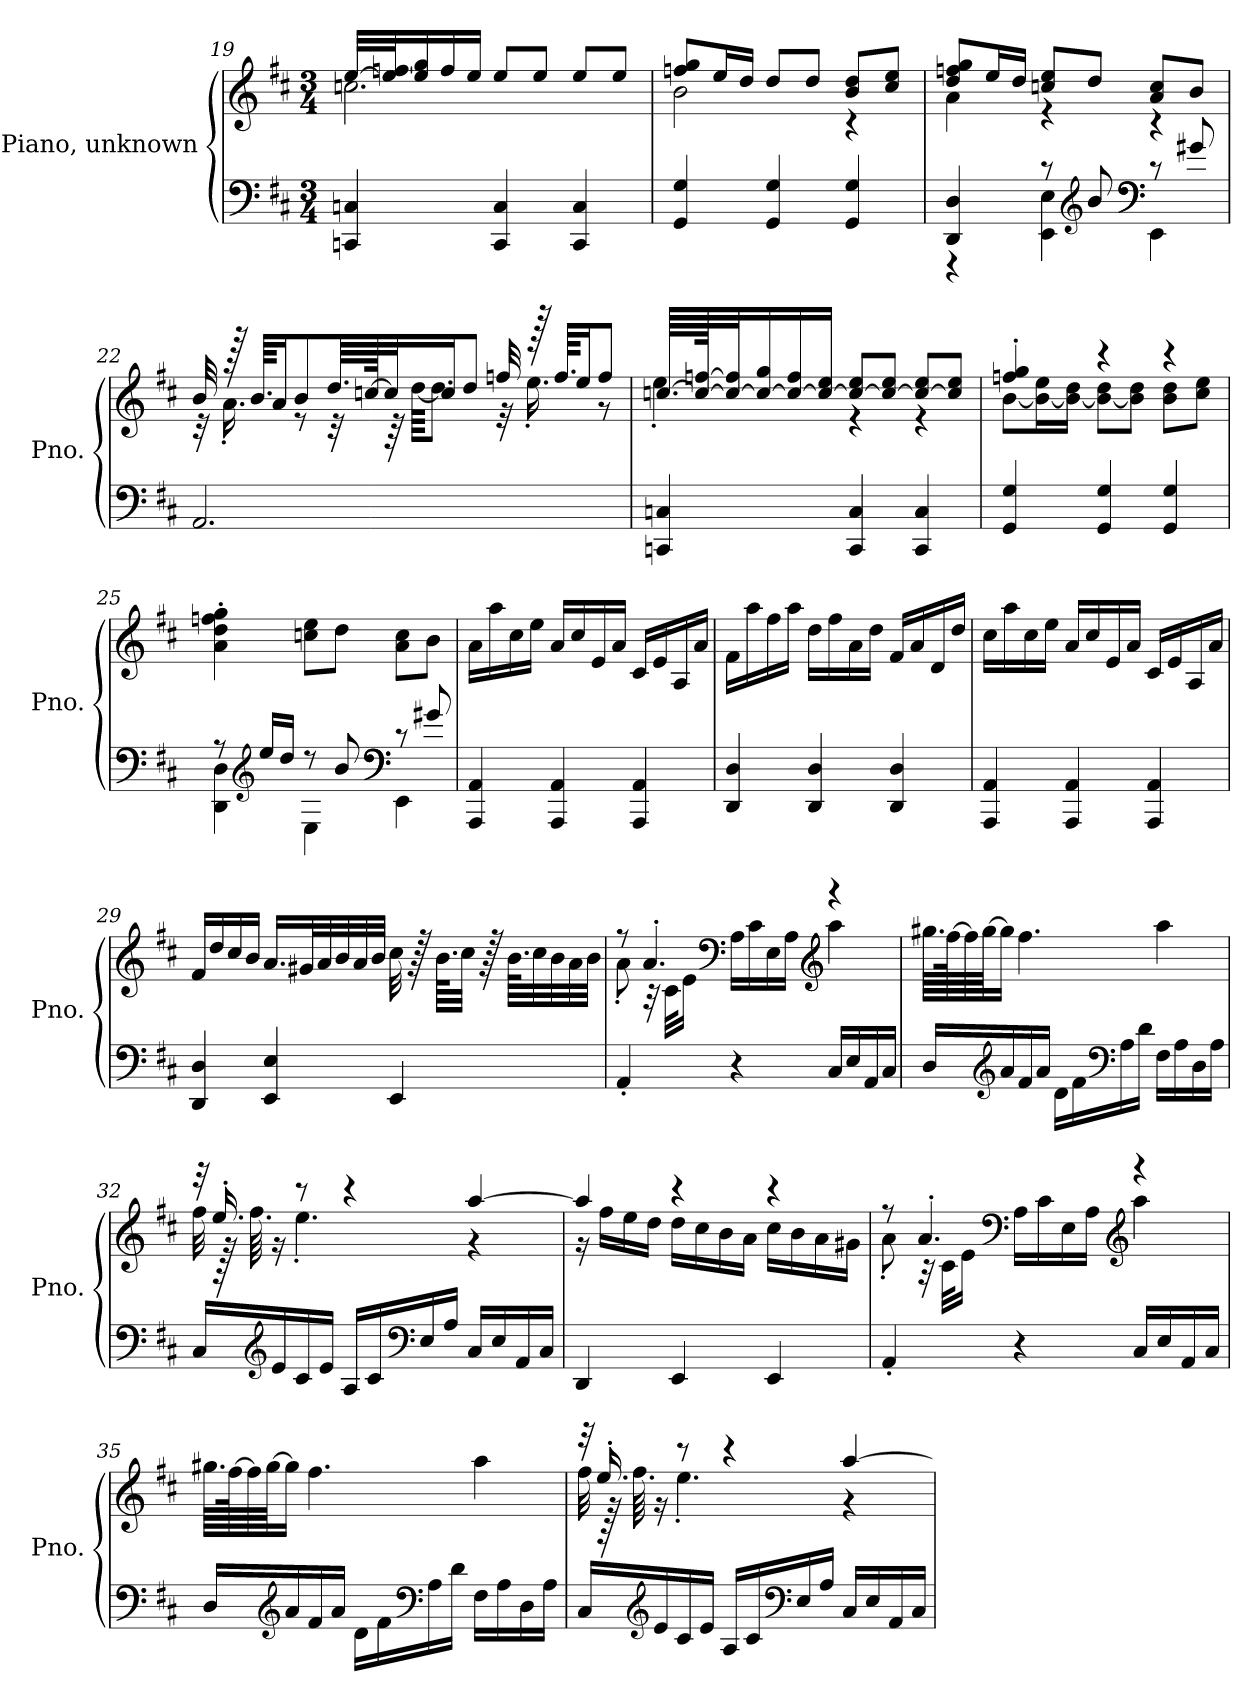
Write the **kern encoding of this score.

**kern	**kern
*part1	*part1
*staff2	*staff1
*I"Piano, unknown	*
*I'Pno.	*
!!LO:LB:g=z
*clefF4	*clefG2
*k[f#c#]	*k[f#c#]
*M3/4	*M3/4
=19	=19
*	*^
4CCn/ 4Cn/	[32ee/LLL	2.ccn\
.	32ee/_ 32ffn/J	.
.	16ee/] 16gg/	.
.	16ff/	.
.	16ee/JJ	.
4CC/ 4C/	8ee/L	.
.	8ee/J	.
4CC/ 4C/	8ee/L	.
.	8ee/J	.
=20	=20	=20
4GG/ 4G/	8ffn/ 8gg/L	2b\
.	16ee/L	.
.	16dd/JJ	.
4GG/ 4G/	8dd/L	.
.	8dd/J	.
4GG/ 4G/	8b/ 8dd/L	4r
.	8cc#/ 8ee/J	.
=21	=21	=21
*^	*	*
4DD/ 4D/	4r	8dd/ 8ffn/ 8gg/L	4a\
.	.	16ee/L	.
.	.	16dd/JJ	.
8r	4EE\ 4E\	8ccn/ 8ee/L	4r
*clefG2	*	*	*
8b/	.	8dd/J	.
*clefF4	*	*	*
8r	4EE\	8a/ 8cc/L	4r
8g#X/	.	8b/J	.
*v	*v	*	*
!!LO:PB:g=z	!!
=22	=22	=22
2.AA/	32b/	32r
.	128r	16.a'\
.	64.b/KKLL	.
.	16a/J	.
.	8b/	8r
.	64.dd/LLL	32r
.	[128ccn/JK	.
.	32cc/J]	64r
.	.	[64dd\KKKL
.	16cc/J	8.dd\J]
.	8dd/J	.
.	32ffn/	32r
.	128r	16.ee'\
.	64.ff/KKLL	.
.	16ee/J	.
.	8ff/J	8r
=23	=23	=23
4CCn/ 4Cn/	[64.ccn/LLLL	4ee'\
.	128cc/_ [128ffn/JK	.
.	32cc/_ 32ff/]J	.
.	16cc/_ 16gg/	.
.	16cc/_ 16ff/	.
.	16cc/_ 16ee/JJ	.
4CC/ 4C/	8cc/_ 8ee/L	4r
.	8cc/_ 8ee/J	.
4CC/ 4C/	8cc/_ 8ee/L	4r
.	8cc/] 8ee/J	.
!!LO:LB:g=z	!!
=24	=24	=24
4GG/ 4G/	4ffn/' 4gg/'	[8b\L
.	.	16b\_ 16ee\L
.	.	16b\_ 16dd\JJ
4GG/ 4G/	4r	8b\_ 8dd\L
.	.	8b\] 8dd\J
4GG/ 4G/	4r	8b\ 8dd\L
.	.	8cc#\ 8ee\J
*	*v	*v
=25	=25
*^	*
8r	4DD\ 4D\	4a\' 4dd\' 4ffn\' 4gg\'
*clefG2	*	*
16ee/LL	.	.
16dd/JJ	.	.
8r	4E\	8ccn\ 8ee\L
8b/	.	8dd\J
*clefF4	*	*
8r	4EE\	8a\ 8cc\L
8g#X/	.	8b\J
*v	*v	*
=26	=26
4AAA/ 4AA/	16a\LL
.	16aa\
.	16cc#\
.	16ee\JJ
4AAA/ 4AA/	16a/LL
.	16cc#/
.	16e/
.	16a/JJ
4AAA/ 4AA/	16c#/LL
.	16e/
.	16A/
.	16a/JJ
!!LO:LB:g=z
=27	=27
4DD/ 4D/	16f#\LL
.	16aa\
.	16ff#\
.	16aa\JJ
4DD/ 4D/	16dd\LL
.	16ff#\
.	16a\
.	16dd\JJ
4DD/ 4D/	16f#/LL
.	16a/
.	16d/
.	16dd/JJ
=28	=28
4AAA/ 4AA/	16cc#\LL
.	16aa\
.	16cc#\
.	16ee\JJ
4AAA/ 4AA/	16a/LL
.	16cc#/
.	16e/
.	16a/JJ
4AAA/ 4AA/	16c#/LL
.	16e/
.	16A/
.	16a/JJ
!!LO:LB:g=z
=29	=29
4DD/ 4D/	16f#/LL
.	16dd/
.	16cc#/
.	16b/JJ
4EE/ 4E/	16.a/LL
.	32g#X/L
.	32a/
.	32b/
.	32a/
.	32b/JJJ
4EE/	32cc#\
.	128r
.	64.b\KLLL
.	32cc#\JJJ
.	128r
.	64.b\KLLL
.	32cc#\
.	32b\
.	32a\
.	32b\JJJ
=30	=30
*	*^
4AA'/	8r	8a'\
.	4.a'/	32r
.	.	32c#\KLL
.	.	16e\JJ
*	*clefF4	*
4r	.	16A\LL
.	.	16c#\
.	.	16E\
.	.	16A\JJ
*	*clefG2	*
16C#/LL	4r	4aa\
16E/	.	.
16AA/	.	.
16C#/JJ	.	.
*	*v	*v
!!LO:LB:g=z
=31	=31
16D/LL	64.gg#X\LLLL
.	[128ff#\K
.	64ff#\]
.	[64gg#\JJ
*clefG2	*
16a/	16gg#\JJ]
16f#/	4.ff#\
16a/JJ	.
16d\LL	.
16f#\	.
*clefF4	*
16A\	.
16d\JJ	.
16F#\LL	4aa\
16A\	.
16D\	.
16A\JJ	.
=32	=32
*	*^
16C#/LL	32r	32ff#\
.	16.ee'/	128r
.	.	64.ff#\
*clefG2	*	*
16e/	.	16r
16c#/	8r	4.ee'\
16e/JJ	.	.
16A/LL	4r	.
16c#/	.	.
*clefF4	*	*
16E/	.	.
16A/JJ	.	.
16C#/LL	[4aa/	4r
16E/	.	.
16AA/	.	.
16C#/JJ	.	.
!!LO:LB:g=z	!!
=33	=33	=33
4DD/	4aa/]	16r
.	.	16ff#\LL
.	.	16ee\
.	.	16dd\JJ
4EE/	4r	16dd\LL
.	.	16cc#\
.	.	16b\
.	.	16a\JJ
4EE/	4r	16cc#\LL
.	.	16b\
.	.	16a\
.	.	16g#X\JJ
=34	=34	=34
4AA'/	8r	8a'\
.	4.a'/	32r
.	.	32c#\KLL
.	.	16e\JJ
*	*clefF4	*
4r	.	16A\LL
.	.	16c#\
.	.	16E\
.	.	16A\JJ
*	*clefG2	*
16C#/LL	4r	4aa\
16E/	.	.
16AA/	.	.
16C#/JJ	.	.
*	*v	*v
!!LO:PB:g=z
=35	=35
16D/LL	64.gg#X\LLLL
.	[128ff#\K
.	64ff#\]
.	[64gg#\JJ
*clefG2	*
16a/	16gg#\JJ]
16f#/	4.ff#\
16a/JJ	.
16d\LL	.
16f#\	.
*clefF4	*
16A\	.
16d\JJ	.
16F#\LL	4aa\
16A\	.
16D\	.
16A\JJ	.
=36	=36
*	*^
16C#/LL	32r	32ff#\
.	16.ee'/	128r
.	.	64.ff#\
*clefG2	*	*
16e/	.	16r
16c#/	8r	4.ee'\
16e/JJ	.	.
16A/LL	4r	.
16c#/	.	.
*clefF4	*	*
16E/	.	.
16A/JJ	.	.
16C#/LL	[4aa/	4r
16E/	.	.
16AA/	.	.
16C#/JJ	.	.
*	*v	*v
=	=
*-	*-
